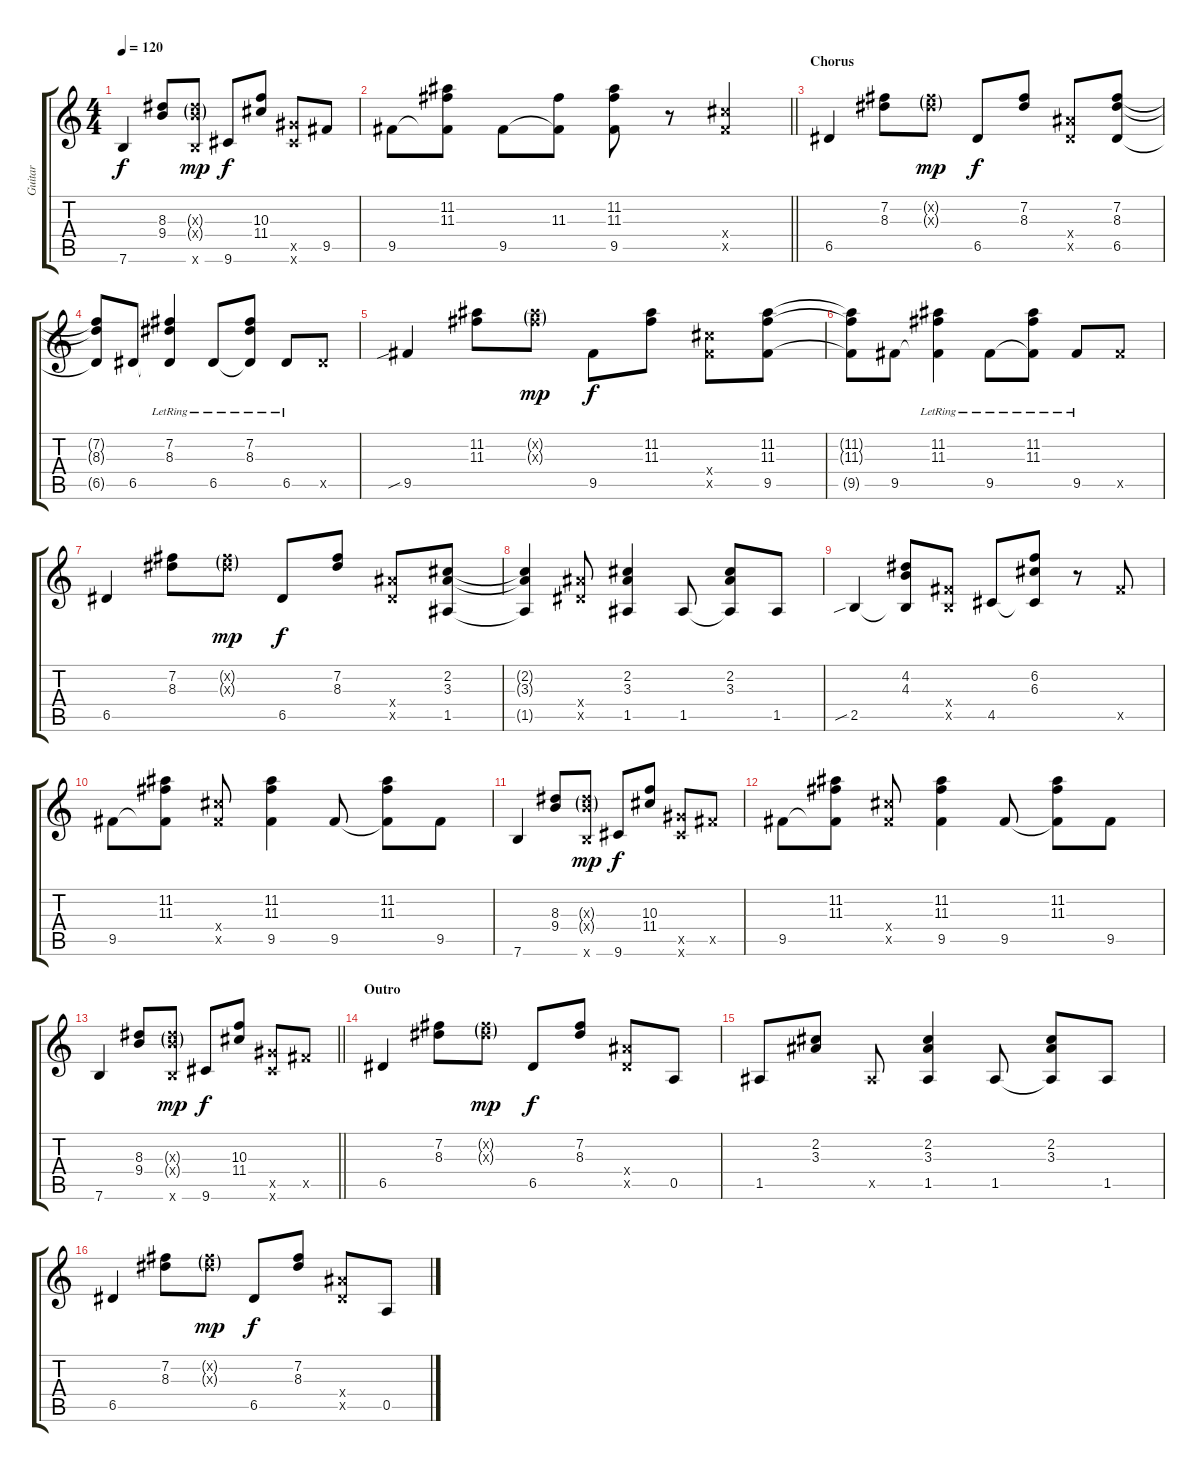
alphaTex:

\track ("Guitar" "Guitar") {instrument acousticguitarsteel}
\staff {score tabs}
\tuning (E4 B3 G3 D3 A2 E2) {hide}
\ts (4 4)
\tempo 120
\clef g2
\ks c
7.6.4{dy f} (8.3 9.4).8 (8.3{g x} 9.4{g x} 7.6{x}).8{dy mp} 9.6.8{dy f} (10.3 11.4).8 (11.5{x} 9.6{x}).8 9.5.8 |
\barLineRight lightlight
9.5.8 (11.2 11.3 9.5{t}).8 9.5.8 (11.3 9.5{t}).8 (11.2 11.3 9.5).8 r.8 (11.4{x} 9.5{x}).4 |
\section ("" "Chorus")
6.5.4 (7.2 8.3).8 (7.2{g x} 8.3{g x}).8{dy mp} 6.5.8{dy f} (7.2 8.3).8 (8.4{x} 6.5{x}).8 (7.2 8.3 6.5).8 |
(7.2{t} 8.3{t} 6.5{t}).8 6.5.8 (7.2{lr} 8.3{lr} 6.5{t}).4 6.5{lr}.8 (7.2{lr} 8.3{lr} 6.5{t}).8 6.5{lr}.8 6.5{x}.8 |
9.5{sib}.4 (11.2 11.3).8 (11.2{g x} 11.3{g x}).8{dy mp} 9.5.8{dy f} (11.2 11.3).8 (11.4{x} 9.5{x}).8 (11.2 11.3 9.5).8 |
(11.2{t} 11.3{t} 9.5{t}).8 9.5.8 (11.2{lr} 11.3{lr} 9.5{t}).4 9.5{lr}.8 (11.2{lr} 11.3{lr} 9.5{t}).8 9.5{lr}.8 9.5{x}.8 |
6.5.4 (7.2 8.3).8 (7.2{g x} 8.3{g x}).8{dy mp} 6.5.8{dy f} (7.2 8.3).8 (8.4{x} 6.5{x}).8 (2.2 3.3 1.5).8 |
(2.2{t} 3.3{t} 1.5{t}).4 (8.4{x} 6.5{x}).8 (2.2 3.3 1.5).4 1.5.8 (2.2 3.3 1.5{t}).8 1.5.8 |
2.5{sib}.4 (4.2 4.3 2.5{t}).8 (4.4{x} 2.5{x}).8 4.5.8 (6.2 6.3 4.5{t}).8 r.8 9.5{x}.8 |
9.5.8 (11.2 11.3 9.5{t}).8 (11.4{x} 9.5{x}).8 (11.2 11.3 9.5).4 9.5.8 (11.2 11.3 9.5{t}).8 9.5.8 |
7.6.4 (8.3 9.4).8 (8.3{g x} 9.4{g x} 7.6{x}).8{dy mp} 9.6.8{dy f} (10.3 11.4).8 (11.5{x} 9.6{x}).8 9.5{x}.8 |
9.5.8 (11.2 11.3 9.5{t}).8 (11.4{x} 9.5{x}).8 (11.2 11.3 9.5).4 9.5.8 (11.2 11.3 9.5{t}).8 9.5.8 |
\barLineRight lightlight
7.6.4 (8.3 9.4).8 (8.3{g x} 9.4{g x} 7.6{x}).8{dy mp} 9.6.8{dy f} (10.3 11.4).8 (11.5{x} 9.6{x}).8 9.5{x}.8 |
\section ("" "Outro")
6.5.4 (7.2 8.3).8 (7.2{g x} 8.3{g x}).8{dy mp} 6.5.8{dy f} (7.2 8.3).8 (8.4{x} 6.5{x}).8 0.5.8 |
1.5.8 (2.2 3.3).8 1.5{x}.8 (2.2 3.3 1.5).4 1.5.8 (2.2 3.3 1.5{t}).8 1.5.8 |
6.5.4 (7.2 8.3).8 (7.2{g x} 8.3{g x}).8{dy mp} 6.5.8{dy f} (7.2 8.3).8 (8.4{x} 6.5{x}).8 0.5.8
